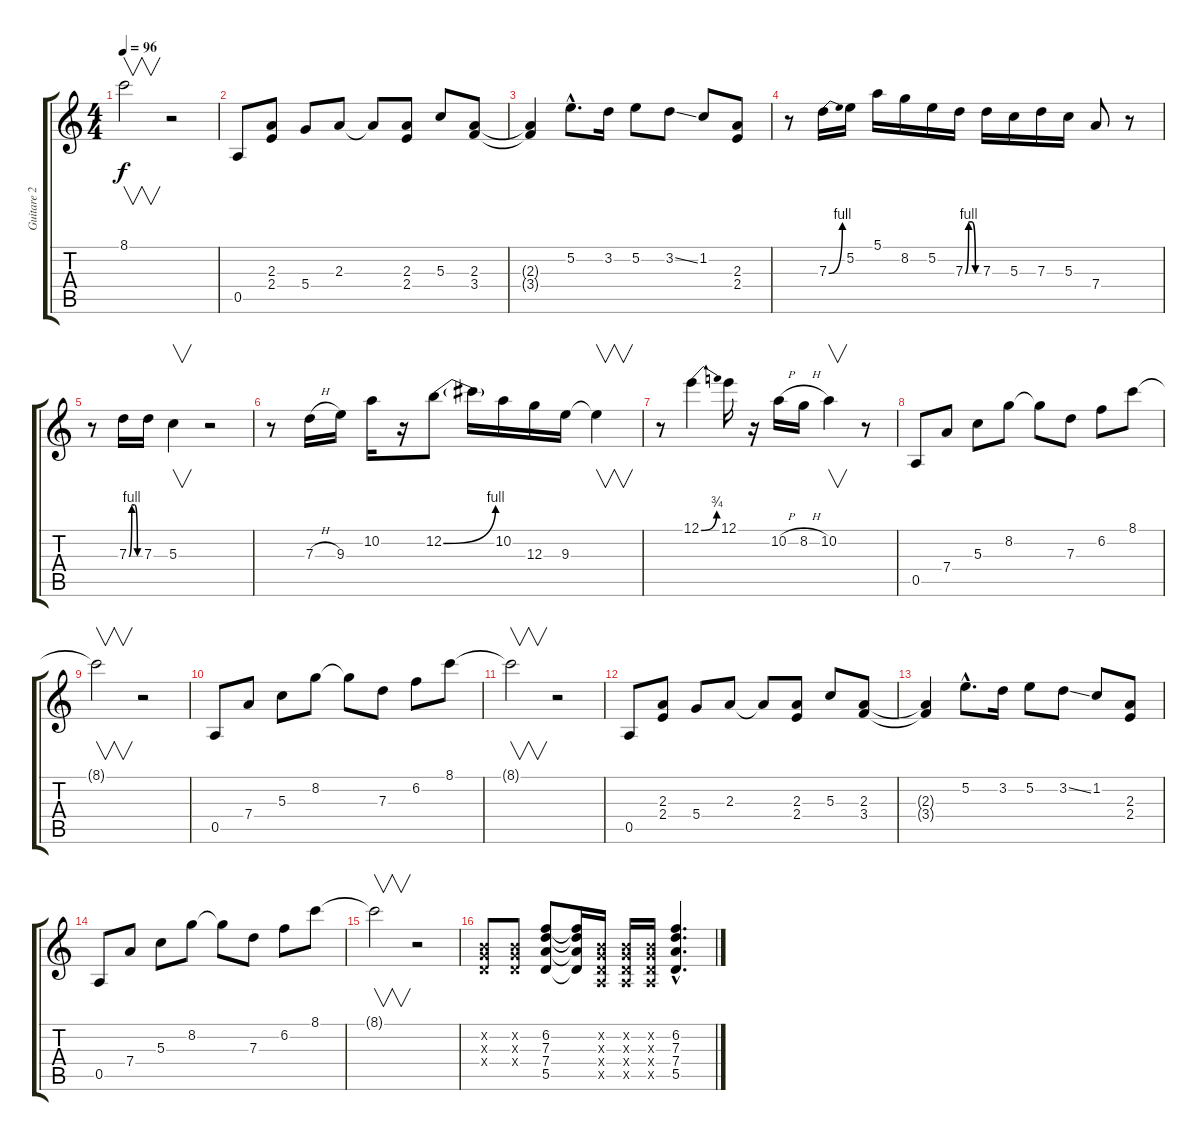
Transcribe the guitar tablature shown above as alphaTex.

\track ("Guitare 2" "Guitare 2") {instrument distortionguitar}
\staff {score tabs}
\tuning (E4 B3 G3 D3 A2 E2) {hide}
\ts (4 4)
\tempo 96
\clef g2
\ks c
8.1{t}.2{v dy f} r.2 |
0.5.8 (2.3 2.4).8 5.4.8 2.3.8 2.3{t}.8 (2.3 2.4).8 5.3.8 (2.3 3.4).8 |
(2.3{t} 3.4{t}).4 5.2{hac}.8{d} 3.2.16 5.2.8 3.2{ss}.8 1.2.8 (2.3 2.4).8 |
r.8 7.3{be (bend 0 0 60 4)}.16 5.2.16 5.1.16 8.2.16 5.2.16 7.3{be (custom 0 0 15 4 30 4 45 0 60 0)}.16 7.3.16 5.3.16 7.3.16 5.3.16 7.4.8 r.8 |
r.8 7.3{be (custom 0 0 15 4 30 4 45 0 60 0)}.16 7.3.16 5.3.4{v} r.2 |
r.8 7.3{h}.16 9.3.16 10.2.16 r.16 12.2{be (bend 0 0 60 4)}.8 12.2{t}.16 10.2.16 12.3.16 9.3.16 9.3{t}.4{v} |
r.8 12.1{be (bend 0 0 60 3)}.4 12.1.16 r.16 10.2{h}.16 8.2{h}.16 10.2.4{v} r.8 |
0.5.8 7.4.8 5.3.8 8.2.8 8.2{t}.8 7.3.8 6.2.8 8.1.8 |
8.1{t}.2{v} r.2 |
0.5.8 7.4.8 5.3.8 8.2.8 8.2{t}.8 7.3.8 6.2.8 8.1.8 |
8.1{t}.2{v} r.2 |
0.5.8 (2.3 2.4).8 5.4.8 2.3.8 2.3{t}.8 (2.3 2.4).8 5.3.8 (2.3 3.4).8 |
(2.3{t} 3.4{t}).4 5.2{hac}.8{d} 3.2.16 5.2.8 3.2{ss}.8 1.2.8 (2.3 2.4).8 |
0.5.8 7.4.8 5.3.8 8.2.8 8.2{t}.8 7.3.8 6.2.8 8.1.8 |
8.1{t}.2{v} r.2 |
(0.2{x} 0.3{x} 0.4{x}).8 (0.2{x} 0.3{x} 0.4{x}).8 (6.2 7.3 7.4 5.5).8 (6.2{t} 7.3{t} 7.4{t} 5.5{t}).16 (0.2{x} 0.3{x} 0.4{x} 0.5{x}).16 (0.2{x} 0.3{x} 0.4{x} 0.5{x}).16 (0.2{x} 0.3{x} 0.4{x} 0.5{x}).16 (6.2{hac} 7.3{hac} 7.4{hac} 5.5{hac}).4{d}
